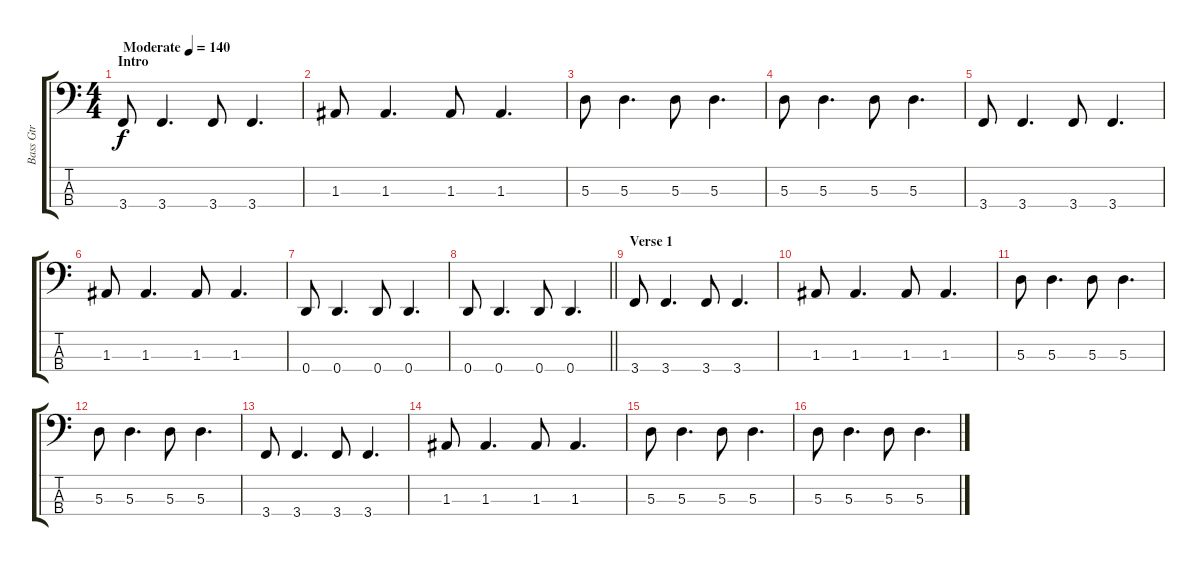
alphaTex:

\track ("Bass Gtr" "Bass Gtr") {instrument electricbassfinger}
\staff {score tabs}
\tuning (G2 D2 A1 D1) {hide}
\ts (4 4)
\section ("" "Intro")
\tempo (140 "Moderate")
\clef f4
\ks c
3.4.8{dy f instrument electricbassfinger} 3.4.4{d} 3.4.8 3.4.4{d} |
1.3.8 1.3.4{d} 1.3.8 1.3.4{d} |
5.3.8 5.3.4{d} 5.3.8 5.3.4{d} |
5.3.8 5.3.4{d} 5.3.8 5.3.4{d} |
3.4.8 3.4.4{d} 3.4.8 3.4.4{d} |
1.3.8 1.3.4{d} 1.3.8 1.3.4{d} |
0.4.8 0.4.4{d} 0.4.8 0.4.4{d} |
\barLineRight lightlight
0.4.8 0.4.4{d} 0.4.8 0.4.4{d} |
\section ("" "Verse 1")
3.4.8 3.4.4{d} 3.4.8 3.4.4{d} |
1.3.8 1.3.4{d} 1.3.8 1.3.4{d} |
5.3.8 5.3.4{d} 5.3.8 5.3.4{d} |
5.3.8 5.3.4{d} 5.3.8 5.3.4{d} |
3.4.8 3.4.4{d} 3.4.8 3.4.4{d} |
1.3.8 1.3.4{d} 1.3.8 1.3.4{d} |
5.3.8 5.3.4{d} 5.3.8 5.3.4{d} |
5.3.8 5.3.4{d} 5.3.8 5.3.4{d}
